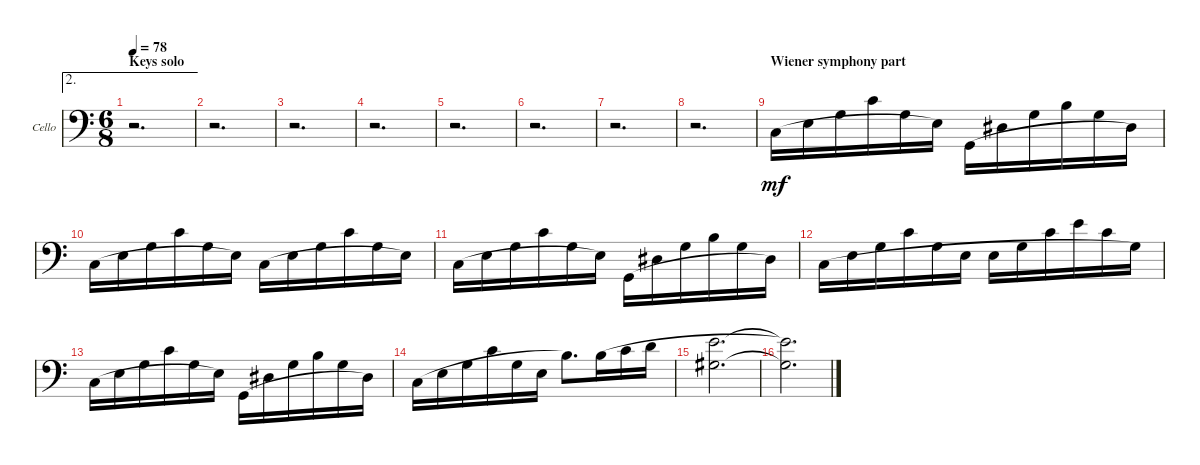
\defaultSystemsLayout 4
\bracketExtendMode groupsimilarinstruments
\multiBarRest
\firstSystemTrackNameOrientation horizontal
\otherSystemsTrackNameOrientation horizontal
\track ("Cello" "Cello") {instrument cello}
\staff {score}
\tuning (A3 D3 G2 C2)
\ae 2
\ts (6 8)
\section ("" "Keys solo")
\tempo 78
\clef f4
\ks c
r.2{d dy mf} |
r.2{d} |
r.2{d} |
r.2{d} |
r.2{d} |
r.2{d} |
r.2{d} |
r.2{d} |
\section ("" "Wiener symphony part")
5.3.16{legatoorigin} 2.2.16{legatoorigin} 5.2.16{legatoorigin} 3.1.16{legatoorigin} 5.2.16{legatoorigin} 2.2.16 7.4.16{legatoorigin} 8.3.16{legatoorigin} 5.2.16{legatoorigin} 9.2.16{legatoorigin} 5.2.16{legatoorigin} 8.3.16 |
5.3.16{legatoorigin} 2.2.16{legatoorigin} 5.2.16{legatoorigin} 3.1.16{legatoorigin} 5.2.16{legatoorigin} 2.2.16 5.3.16{legatoorigin} 2.2.16{legatoorigin} 5.2.16{legatoorigin} 3.1.16{legatoorigin} 5.2.16{legatoorigin} 2.2.16 |
5.3.16{legatoorigin} 2.2.16{legatoorigin} 5.2.16{legatoorigin} 3.1.16{legatoorigin} 5.2.16{legatoorigin} 2.2.16 0.3.16{legatoorigin} 1.2.16{legatoorigin} 5.2.16{legatoorigin} 2.1.16{legatoorigin} 5.2.16{legatoorigin} 8.3.16 |
5.3.16{legatoorigin} 2.2.16{legatoorigin} 5.2.16{legatoorigin} 3.1.16{legatoorigin} 5.2.16{legatoorigin} 2.2.16{legatoorigin} 2.2.16{legatoorigin} 5.2.16{legatoorigin} 3.1.16{legatoorigin} 7.1.16{legatoorigin} 10.2.16{legatoorigin} 12.3.16 |
12.4.16{legatoorigin} 9.3.16{legatoorigin} 12.3.16{legatoorigin} 10.2.16{legatoorigin} 12.3.16{legatoorigin} 9.3.16 0.3.16{legatoorigin} 1.2.16{legatoorigin} 5.2.16{legatoorigin} 2.1.16{legatoorigin} 5.2.16{legatoorigin} 8.3.16 |
5.3.16{legatoorigin} 2.2.16{legatoorigin} 5.2.16{legatoorigin} 10.2.16{legatoorigin} 5.2.16{legatoorigin} 2.2.16{legatoorigin} 9.2.8{d} 9.2.16{legatoorigin} 10.2.16{legatoorigin} 12.2.16{legatoorigin} |
(14.2 13.3).2{d legatoorigin} |
(14.2{t} 13.3{t}).2{d}
